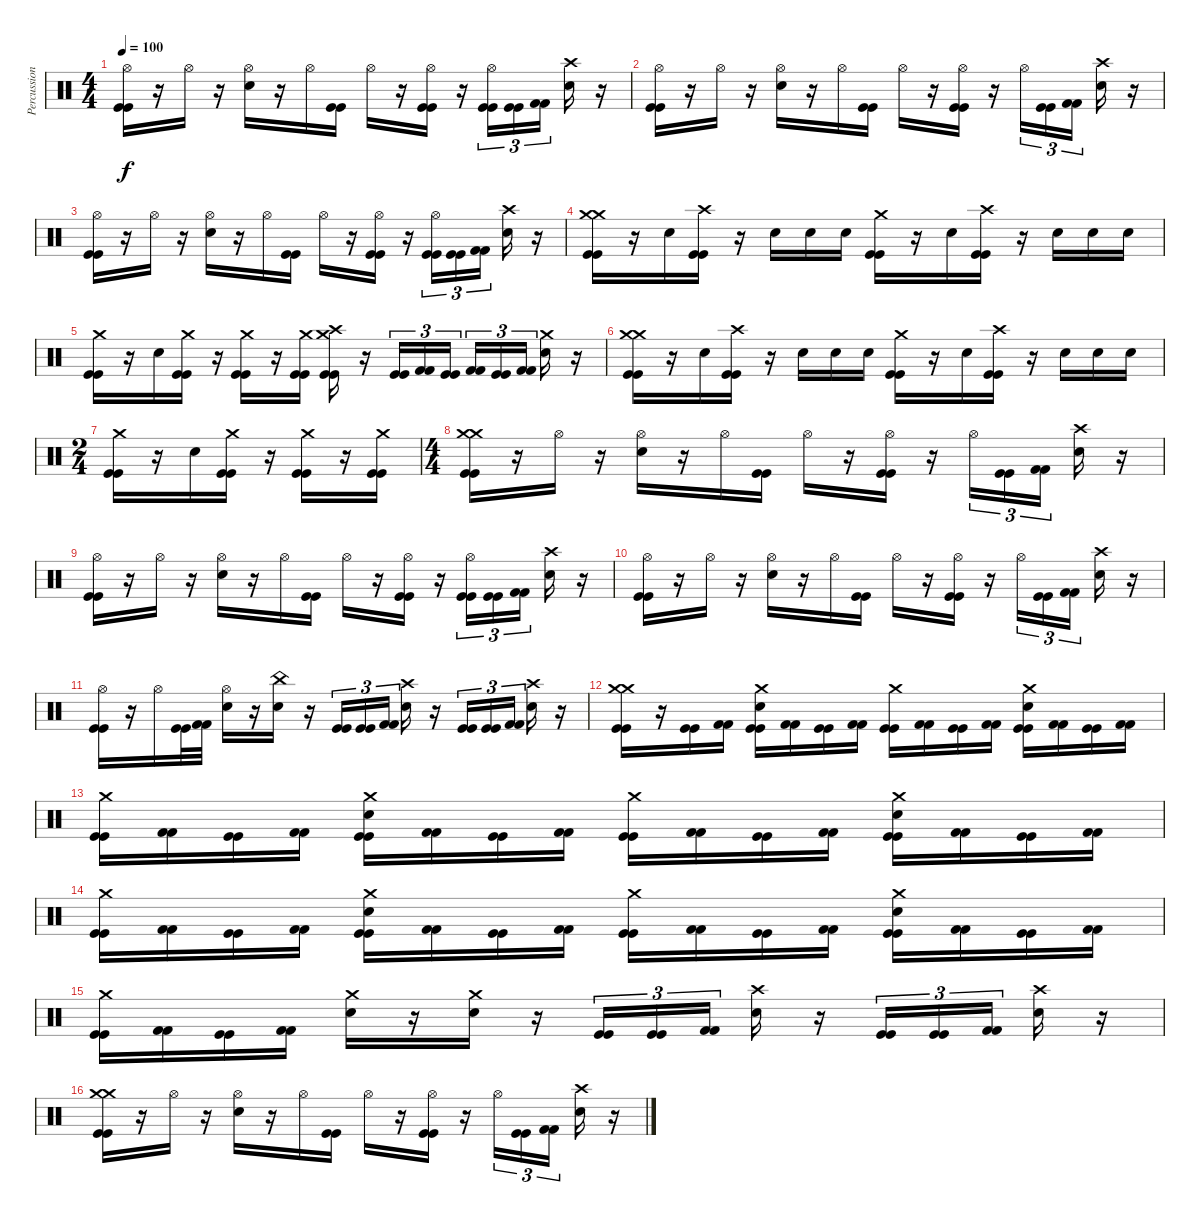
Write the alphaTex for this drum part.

\track ("Percussion" "Percussion") {instrument percussion}
\staff {score}
\articulation defaults
\ts (4 4)
\tempo 100
\clef neutral
\ks c
("Hi-Hat (open)" "Kick (hit)" "Kick (hit)").16{dy f} r.16 "Hi-Hat (open)".16 r.16 ("Hi-Hat (open)" "Snare (hit) 2").16 r.16 "Hi-Hat (open)".16 ("Kick (hit)" "Kick (hit)").16 "Hi-Hat (open)".16 r.16 ("Hi-Hat (open)" "Kick (hit)" "Kick (hit)").16 r.16 ("Hi-Hat (open)" "Kick (hit)" "Kick (hit)").16{tu (3 2)} ("Kick (hit)" "Kick (hit)").16{tu (3 2)} ("Kick (hit) 2" "Kick (hit) 2").16{tu (3 2)} ("Crash high (hit)" "Snare (hit) 2").16 r.16 |
("Hi-Hat (open)" "Kick (hit)" "Kick (hit)").16 r.16 "Hi-Hat (open)".16 r.16 ("Hi-Hat (open)" "Snare (hit) 2").16 r.16 "Hi-Hat (open)".16 ("Kick (hit)" "Kick (hit)").16 "Hi-Hat (open)".16 r.16 ("Hi-Hat (open)" "Kick (hit)" "Kick (hit)").16 r.16 "Hi-Hat (open)".16{tu (3 2)} ("Kick (hit)" "Kick (hit)").16{tu (3 2)} ("Kick (hit) 2" "Kick (hit) 2").16{tu (3 2)} ("Crash high (hit)" "Snare (hit) 2").16 r.16 |
("Hi-Hat (open)" "Kick (hit)" "Kick (hit)").16 r.16 "Hi-Hat (open)".16 r.16 ("Hi-Hat (open)" "Snare (hit) 2").16 r.16 "Hi-Hat (open)".16 ("Kick (hit)" "Kick (hit)").16 "Hi-Hat (open)".16 r.16 ("Hi-Hat (open)" "Kick (hit)" "Kick (hit)").16 r.16 ("Hi-Hat (open)" "Kick (hit)" "Kick (hit)").16{tu (3 2)} ("Kick (hit)" "Kick (hit)").16{tu (3 2)} ("Kick (hit) 2" "Kick (hit) 2").16{tu (3 2)} ("Crash high (hit)" "Snare (hit) 2").16 r.16 |
("Crash medium (hit)" "Crash medium (hit)" "Kick (hit)" "Kick (hit)").16 r.16 "Snare (hit) 2".16 ("Crash high (hit)" "Kick (hit)" "Kick (hit)").16 r.16 "Snare (hit) 2".16 "Snare (hit) 2".16 "Snare (hit) 2".16 ("Crash medium (hit)" "Kick (hit)" "Kick (hit)").16 r.16 "Snare (hit) 2".16 ("Crash high (hit)" "Kick (hit)" "Kick (hit)").16 r.16 "Snare (hit) 2".16 "Snare (hit) 2".16 "Snare (hit) 2".16 |
("Crash medium (hit)" "Kick (hit)" "Kick (hit)").16 r.16 "Snare (hit) 2".16 ("Crash medium (hit)" "Kick (hit)" "Kick (hit)").16 r.16 ("Crash medium (hit)" "Kick (hit)" "Kick (hit)").16 r.16 ("Crash medium (hit)" "Kick (hit)" "Kick (hit)").16 ("Crash medium (hit)" "Crash high (hit)" "Kick (hit)" "Kick (hit)").16 r.16 ("Kick (hit)" "Kick (hit)").16{tu (3 2)} ("Kick (hit) 2" "Kick (hit) 2").16{tu (3 2)} ("Kick (hit)" "Kick (hit)").16{tu (3 2)} ("Kick (hit) 2" "Kick (hit) 2").16{tu (3 2)} ("Kick (hit)" "Kick (hit)").16{tu (3 2)} ("Kick (hit) 2" "Kick (hit) 2").16{tu (3 2)} ("Crash medium (hit)" "Snare (hit) 2").16 r.16 |
("Crash medium (hit)" "Crash medium (hit)" "Kick (hit)" "Kick (hit)").16 r.16 "Snare (hit) 2".16 ("Crash high (hit)" "Kick (hit)" "Kick (hit)").16 r.16 "Snare (hit) 2".16 "Snare (hit) 2".16 "Snare (hit) 2".16 ("Crash medium (hit)" "Kick (hit)" "Kick (hit)").16 r.16 "Snare (hit) 2".16 ("Crash high (hit)" "Kick (hit)" "Kick (hit)").16 r.16 "Snare (hit) 2".16 "Snare (hit) 2".16 "Snare (hit) 2".16 |
\ts (2 4)
("Crash medium (hit)" "Kick (hit)" "Kick (hit)").16 r.16 "Snare (hit) 2".16 ("Crash medium (hit)" "Kick (hit)" "Kick (hit)").16 r.16 ("Crash medium (hit)" "Kick (hit)" "Kick (hit)").16 r.16 ("Crash medium (hit)" "Kick (hit)" "Kick (hit)").16 |
\ts (4 4)
("Crash medium (hit)" "Crash medium (hit)" "Kick (hit)" "Kick (hit)").16 r.16 "Hi-Hat (open)".16 r.16 ("Hi-Hat (open)" "Snare (hit) 2").16 r.16 "Hi-Hat (open)".16 ("Kick (hit)" "Kick (hit)").16 "Hi-Hat (open)".16 r.16 ("Hi-Hat (open)" "Kick (hit)" "Kick (hit)").16 r.16 "Hi-Hat (open)".16{tu (3 2)} ("Kick (hit)" "Kick (hit)").16{tu (3 2)} ("Kick (hit) 2" "Kick (hit) 2").16{tu (3 2)} ("Crash high (hit)" "Snare (hit) 2").16 r.16 |
("Hi-Hat (open)" "Kick (hit)" "Kick (hit)").16 r.16 "Hi-Hat (open)".16 r.16 ("Hi-Hat (open)" "Snare (hit) 2").16 r.16 "Hi-Hat (open)".16 ("Kick (hit)" "Kick (hit)").16 "Hi-Hat (open)".16 r.16 ("Hi-Hat (open)" "Kick (hit)" "Kick (hit)").16 r.16 ("Hi-Hat (open)" "Kick (hit)" "Kick (hit)").16{tu (3 2)} ("Kick (hit)" "Kick (hit)").16{tu (3 2)} ("Kick (hit) 2" "Kick (hit) 2").16{tu (3 2)} ("Crash high (hit)" "Snare (hit) 2").16 r.16 |
("Hi-Hat (open)" "Kick (hit)" "Kick (hit)").16 r.16 "Hi-Hat (open)".16 r.16 ("Hi-Hat (open)" "Snare (hit) 2").16 r.16 "Hi-Hat (open)".16 ("Kick (hit)" "Kick (hit)").16 "Hi-Hat (open)".16 r.16 ("Hi-Hat (open)" "Kick (hit)" "Kick (hit)").16 r.16 "Hi-Hat (open)".16{tu (3 2)} ("Kick (hit)" "Kick (hit)").16{tu (3 2)} ("Kick (hit) 2" "Kick (hit) 2").16{tu (3 2)} ("Crash high (hit)" "Snare (hit) 2").16 r.16 |
("Hi-Hat (open)" "Kick (hit)" "Kick (hit)").16 r.16 "Hi-Hat (open)".16 ("Kick (hit)" "Kick (hit)").32 ("Kick (hit) 2" "Kick (hit) 2").32 ("Hi-Hat (open)" "Snare (hit) 2").16 r.16 ("China (hit)" "Snare (hit) 2").16 r.16 ("Kick (hit)" "Kick (hit)").16{tu (3 2)} ("Kick (hit)" "Kick (hit)").16{tu (3 2)} ("Kick (hit) 2" "Kick (hit) 2").16{tu (3 2)} ("Crash high (hit)" "Snare (hit) 2").16 r.16 ("Kick (hit)" "Kick (hit)").16{tu (3 2)} ("Kick (hit)" "Kick (hit)").16{tu (3 2)} ("Kick (hit) 2" "Kick (hit) 2").16{tu (3 2)} ("Crash high (hit)" "Snare (hit) 2").16 r.16 |
("Crash medium (hit)" "Crash medium (hit)" "Kick (hit)" "Kick (hit)").16 r.16 ("Kick (hit)" "Kick (hit)").16 ("Kick (hit) 2" "Kick (hit) 2").16 ("Crash medium (hit)" "Snare (hit) 2" "Kick (hit)" "Kick (hit)").16 ("Kick (hit) 2" "Kick (hit) 2").16 ("Kick (hit)" "Kick (hit)").16 ("Kick (hit) 2" "Kick (hit) 2").16 ("Crash medium (hit)" "Kick (hit)" "Kick (hit)").16 ("Kick (hit) 2" "Kick (hit) 2").16 ("Kick (hit)" "Kick (hit)").16 ("Kick (hit) 2" "Kick (hit) 2").16 ("Crash medium (hit)" "Snare (hit) 2" "Kick (hit)" "Kick (hit)").16 ("Kick (hit) 2" "Kick (hit) 2").16 ("Kick (hit)" "Kick (hit)").16 ("Kick (hit) 2" "Kick (hit) 2").16 |
("Crash medium (hit)" "Kick (hit)" "Kick (hit)").16 ("Kick (hit) 2" "Kick (hit) 2").16 ("Kick (hit)" "Kick (hit)").16 ("Kick (hit) 2" "Kick (hit) 2").16 ("Crash medium (hit)" "Snare (hit) 2" "Kick (hit)" "Kick (hit)").16 ("Kick (hit) 2" "Kick (hit) 2").16 ("Kick (hit)" "Kick (hit)").16 ("Kick (hit) 2" "Kick (hit) 2").16 ("Crash medium (hit)" "Kick (hit)" "Kick (hit)").16 ("Kick (hit) 2" "Kick (hit) 2").16 ("Kick (hit)" "Kick (hit)").16 ("Kick (hit) 2" "Kick (hit) 2").16 ("Crash medium (hit)" "Snare (hit) 2" "Kick (hit)" "Kick (hit)").16 ("Kick (hit) 2" "Kick (hit) 2").16 ("Kick (hit)" "Kick (hit)").16 ("Kick (hit) 2" "Kick (hit) 2").16 |
("Crash medium (hit)" "Kick (hit)" "Kick (hit)").16 ("Kick (hit) 2" "Kick (hit) 2").16 ("Kick (hit)" "Kick (hit)").16 ("Kick (hit) 2" "Kick (hit) 2").16 ("Crash medium (hit)" "Snare (hit) 2" "Kick (hit)" "Kick (hit)").16 ("Kick (hit) 2" "Kick (hit) 2").16 ("Kick (hit)" "Kick (hit)").16 ("Kick (hit) 2" "Kick (hit) 2").16 ("Crash medium (hit)" "Kick (hit)" "Kick (hit)").16 ("Kick (hit) 2" "Kick (hit) 2").16 ("Kick (hit)" "Kick (hit)").16 ("Kick (hit) 2" "Kick (hit) 2").16 ("Crash medium (hit)" "Snare (hit) 2" "Kick (hit)" "Kick (hit)").16 ("Kick (hit) 2" "Kick (hit) 2").16 ("Kick (hit)" "Kick (hit)").16 ("Kick (hit) 2" "Kick (hit) 2").16 |
("Crash medium (hit)" "Kick (hit)" "Kick (hit)").16 ("Kick (hit) 2" "Kick (hit) 2").16 ("Kick (hit)" "Kick (hit)").16 ("Kick (hit) 2" "Kick (hit) 2").16 ("Crash medium (hit)" "Snare (hit) 2").16 r.16 ("Crash medium (hit)" "Snare (hit) 2").16 r.16 ("Kick (hit)" "Kick (hit)").16{tu (3 2)} ("Kick (hit)" "Kick (hit)").16{tu (3 2)} ("Kick (hit) 2" "Kick (hit) 2").16{tu (3 2)} ("Crash high (hit)" "Snare (hit) 2").16 r.16 ("Kick (hit)" "Kick (hit)").16{tu (3 2)} ("Kick (hit)" "Kick (hit)").16{tu (3 2)} ("Kick (hit) 2" "Kick (hit) 2").16{tu (3 2)} ("Crash high (hit)" "Snare (hit) 2").16 r.16 |
("Crash medium (hit)" "Crash medium (hit)" "Kick (hit)" "Kick (hit)").16 r.16 "Hi-Hat (open)".16 r.16 ("Hi-Hat (open)" "Snare (hit) 2").16 r.16 "Hi-Hat (open)".16 ("Kick (hit)" "Kick (hit)").16 "Hi-Hat (open)".16 r.16 ("Hi-Hat (open)" "Kick (hit)" "Kick (hit)").16 r.16 "Hi-Hat (open)".16{tu (3 2)} ("Kick (hit)" "Kick (hit)").16{tu (3 2)} ("Kick (hit) 2" "Kick (hit) 2").16{tu (3 2)} ("Crash high (hit)" "Snare (hit) 2").16 r.16
